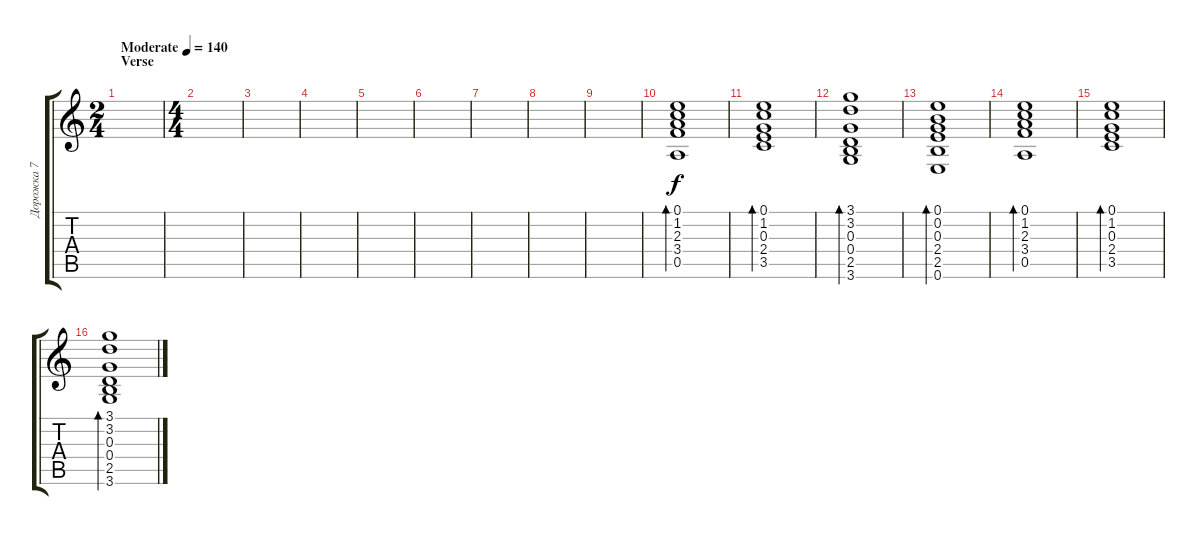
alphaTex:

\track ("Дорожка 7" "Дорожка 7") {instrument electricguitarclean}
\staff {score tabs}
\tuning (E4 B3 G3 D3 A2 E2) {hide}
\ts (2 4)
\section ("" "Verse")
\tempo (140 "Moderate")
\clef g2
\ks c
|
\ts (4 4)
|
|
|
|
|
|
|
|
(0.1 1.2 2.3 3.4 0.5).1{bd 120} |
(0.1 1.2 0.3 2.4 3.5).1{bd 120} |
(3.1 3.2 0.3 0.4 2.5 3.6).1{bd 120} |
(0.1 0.2 0.3 2.4 2.5 0.6).1{bd 120} |
(0.1 1.2 2.3 3.4 0.5).1{bd 120} |
(0.1 1.2 0.3 2.4 3.5).1{bd 120} |
(3.1 3.2 0.3 0.4 2.5 3.6).1{bd 120}
